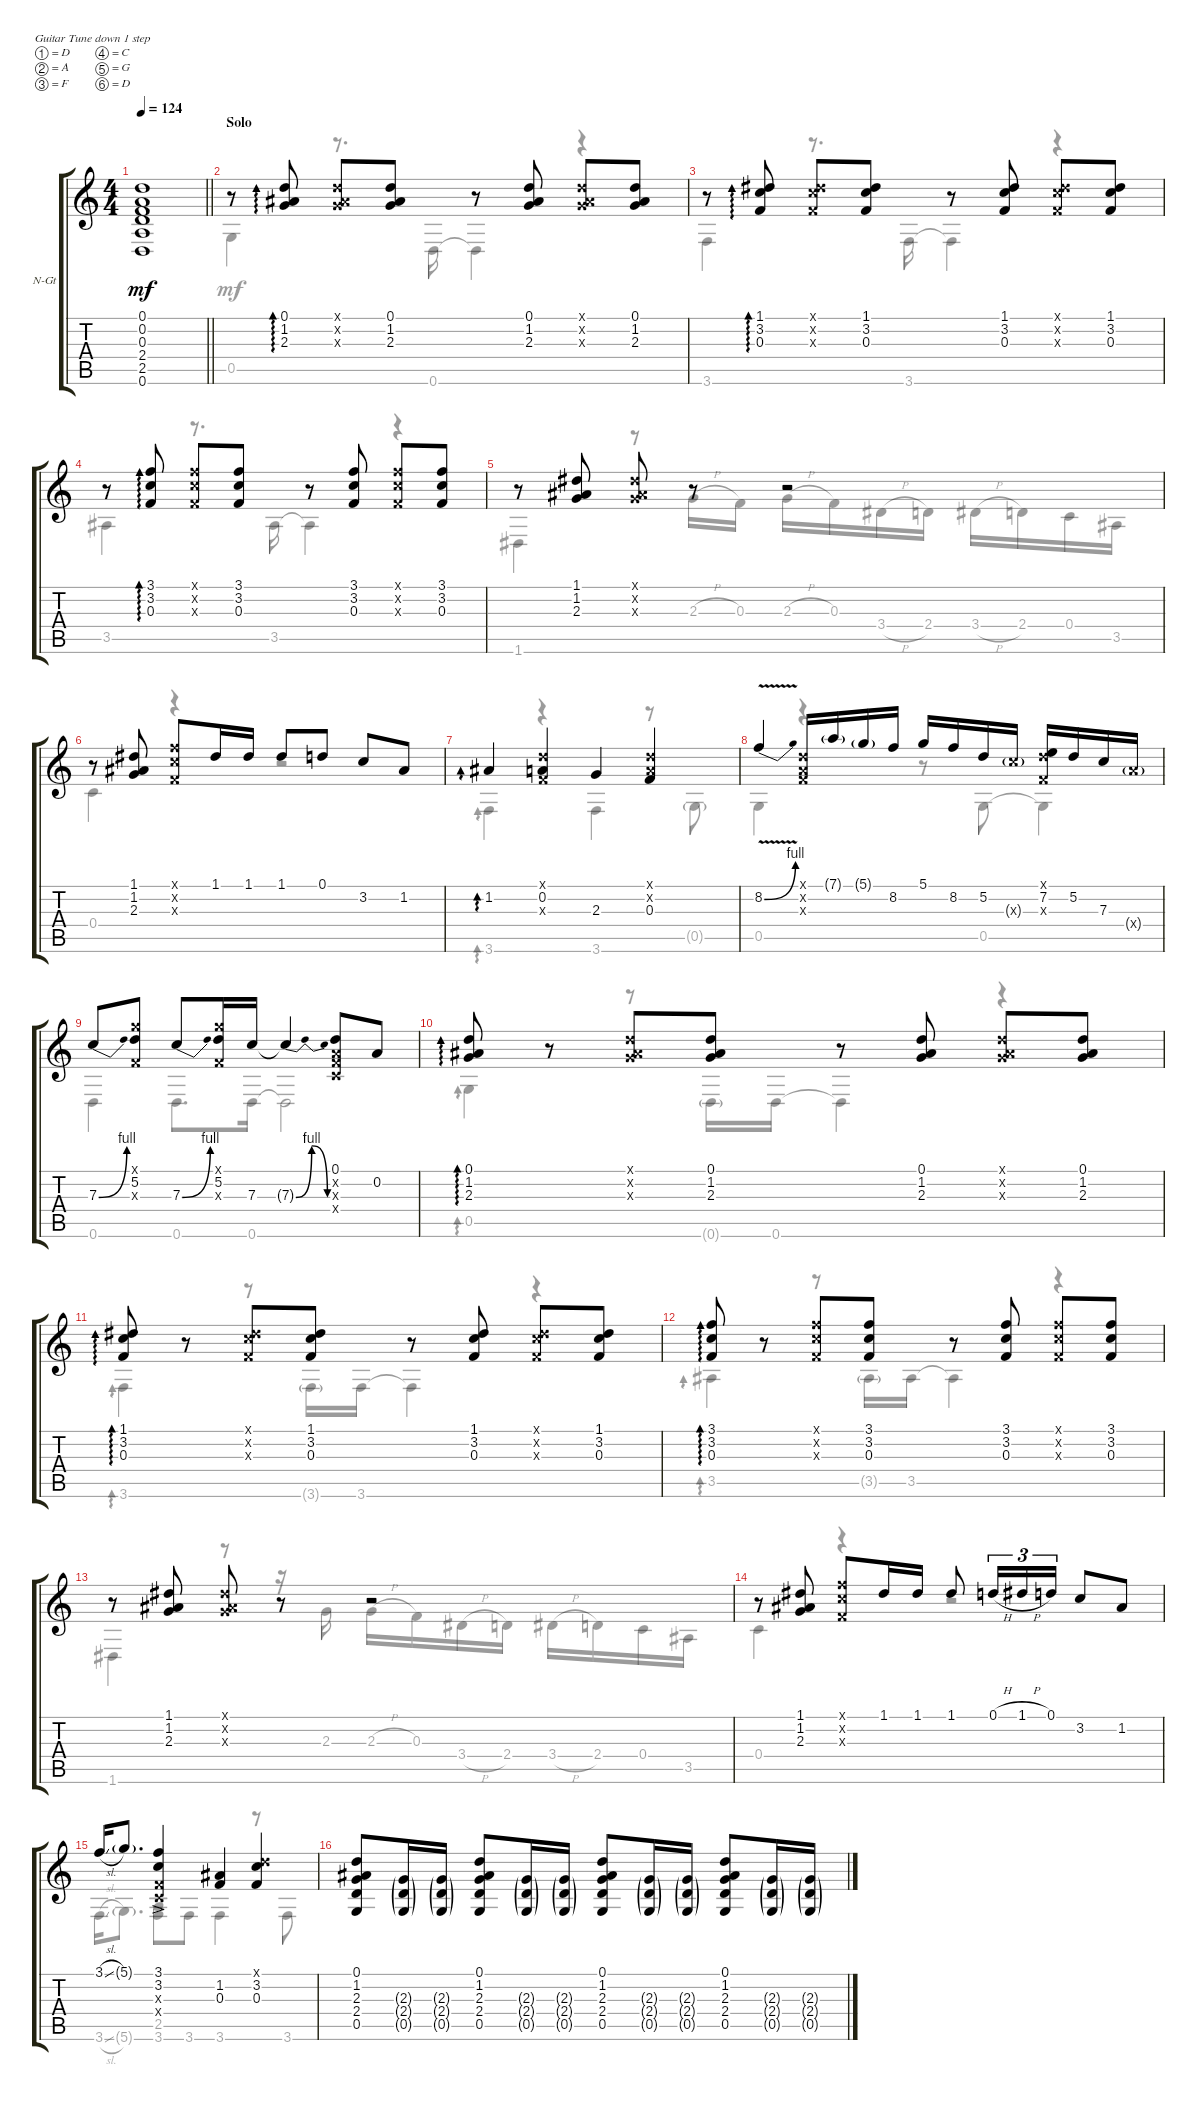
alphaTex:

\defaultSystemsLayout 4
\bracketExtendMode groupsimilarinstruments
\firstSystemTrackNameOrientation horizontal
\otherSystemsTrackNameOrientation horizontal
\track ("Nylon Guitar" "N-Gt") {instrument acousticguitarnylon}
\staff {score tabs}
\tuning (D4 A3 F3 C3 G2 D2)
\voice
\ts (4 4)
\tempo 124
\clef g2
\barLineRight lightlight
\ks c
(0.6 2.5 2.4 0.3 0.2 0.1).1{dy mf} |
\section ("" "Solo")
r.8 (2.3 1.2 0.1).8{ad 0} (0.1{x} 2.3{x} 1.2{x}).8 (0.1 1.2 2.3).8 r.8 (2.3 1.2 0.1).8 (2.3{x} 1.2{x} 0.1{x}).8 (0.1 1.2 2.3).8 |
r.8 (0.3 3.2 1.1).8{ad 0} (0.3{x} 3.2{x} 1.1{x}).8 (1.1 3.2 0.3).8 r.8 (0.3 3.2 1.1).8 (0.3{x} 3.2{x} 1.1{x}).8 (1.1 3.2 0.3).8 |
\scale
0.524868 r.8 (0.3 3.2 3.1).8{ad 0} (0.3{x} 3.2{x} 3.1{x}).8 (3.1 3.2 0.3).8 r.8 (0.3 3.2 3.1).8 (0.3{x} 3.2{x} 3.1{x}).8 (3.1 3.2 0.3).8 |
\scale
0.475117 r.8 (1.1 1.2 2.3).8 (1.1{x} 1.2{x} 2.3{x}).8 r.8 r.2 |
\scale
0.428184 r.8 (2.3 1.2 1.1).8 (0.3{x} 3.2{x} 3.1{x}).8 1.1.16 1.1.16 1.1.8 0.1.8 3.2.8 1.2.8 |
\scale
0.391861 1.2.4{ad 0} (0.2 0.1{x} 0.3{x}).4 2.3.4 (0.3 0.2{x} 0.1{x}).4 |
\scale
0.522893 8.2{be (bend 0 0 30 4) v}.4 (0.1{x} 0.2{x} 0.3{x}).16 7.1{g}.16 5.1{g}.16 8.2.16 5.1.16 8.2.16 5.2.16 7.3{g x}.16 (7.2 0.3{x} 0.1{x}).16 5.2.16 7.3.16 9.4{g x}.16 |
\scale
0.476335 7.3{be (bend 0 0 15 4)}.8 (5.2 5.1{x} 0.3{x}).8 7.3{be (bend 0 0 15 4)}.8 (5.2 5.1{x} 0.3{x}).16 7.3.16 7.3{be (bendrelease 0 0 10.2 4 52.199999999999996 4 59.4 0) t}.4 (0.1 0.2{x} 0.3{x} 0.4{x}).8 0.2.8 |
\scale
0.520577 (2.3 1.2 0.1).8{ad 0} r.8 (0.1{x} 2.3{x} 1.2{x}).8 (0.1 1.2 2.3).8 r.8 (2.3 1.2 0.1).8 (2.3{x} 1.2{x} 0.1{x}).8 (0.1 1.2 2.3).8 |
\scale
0.479384 (0.3 3.2 1.1).8{ad 0} r.8 (0.3{x} 3.2{x} 1.1{x}).8 (1.1 3.2 0.3).8 r.8 (0.3 3.2 1.1).8 (0.3{x} 3.2{x} 1.1{x}).8 (1.1 3.2 0.3).8 |
\scale
0.519147 (0.3 3.2 3.1).8{ad 0} r.8 (0.3{x} 3.2{x} 3.1{x}).8 (3.1 3.2 0.3).8 r.8 (0.3 3.2 3.1).8 (0.3{x} 3.2{x} 3.1{x}).8 (3.1 3.2 0.3).8 |
\scale
0.480807 r.8 (1.1 1.2 2.3).8 (1.1{x} 1.2{x} 2.3{x}).8 r.8 r.2 |
\scale
0.515547 r.8 (2.3 1.2 1.1).8 (0.3{x} 3.2{x} 3.1{x}).8 1.1.16 1.1.16 1.1.8 0.1{h}.16{tu (3 2)} 1.1{h}.16{tu (3 2)} 0.1.16{tu (3 2)} 3.2.8 1.2.8 |
\scale
0.483753 3.1{sl}.16 5.1{g}.8{d} (3.2 3.1 0.3{ac x} 0.4{x}).4 (1.2 0.3).4 (0.3 3.2 0.1{x}).4 |
\scale
0.49463 (0.5 2.4 2.3 1.2 0.1).8 (0.5{g} 2.4{g} 2.3{g}).16 (0.5{g} 2.4{g} 2.3{g}).16 (0.5 2.4 2.3 1.2 0.1).8 (0.5{g} 2.4{g} 2.3{g}).16 (0.5{g} 2.4{g} 2.3{g}).16 (0.5 2.4 2.3 1.2 0.1).8 (0.5{g} 2.4{g} 2.3{g}).16 (0.5{g} 2.4{g} 2.3{g}).16 (0.5 2.4 2.3 1.2 0.1).8 (0.5{g} 2.4{g} 2.3{g}).16 (0.5{g} 2.4{g} 2.3{g}).16
\voice
\clef g2
\ottava regular
\simile none
\barLineRight lightlight
\ks c
|
0.5.4 r.8{d} 0.6.16 0.6{t}.4 r.4 |
3.6.4 r.8{d} 3.6.16 3.6{t}.4 r.4 |
\scale
0.524868 3.5.4 r.8{d} 3.5.16 3.5{t}.4 r.4 |
\scale
0.475117 1.6.4 r.8 2.3{h}.16 0.3.16 2.3{h}.16 0.3.16 3.4{h}.16 2.4.16 3.4{h}.16 2.4.16 0.4.16 3.5.16 |
\scale
0.428184 0.4.4 r.4 r.2 |
\scale
0.391861 3.6.4{ad 0} r.4 3.6.4 r.8 0.5{g}.8 |
\scale
0.522893 0.5.4 r.4 r.8 0.5.8 0.5{t}.4 |
\scale
0.476335 0.6.4 0.6.8{d} 0.6.16 0.6{t}.2 |
\scale
0.520577 0.5.4{ad 0} r.8 0.6{g}.16 0.6.16 0.6{t}.4 r.4 |
\scale
0.479384 3.6.4{ad 0} r.8 3.6{g}.16 3.6.16 3.6{t}.4 r.4 |
\scale
0.519147 3.5.4{ad 0} r.8 3.5{g}.16 3.5.16 3.5{t}.4 r.4 |
\scale
0.480807 1.6.4 r.8 r.16 2.3.16 2.3{h}.16 0.3.16 3.4{h}.16 2.4.16 3.4{h}.16 2.4.16 0.4.16 3.5.16 |
\scale
0.515547 0.4.4 r.4 r.2 |
\scale
0.483753 3.6{sl}.16 5.6{g}.8{d} (3.6 2.5).8 3.6.8 3.6.4 r.8 3.6.8 |
\scale
0.49463
